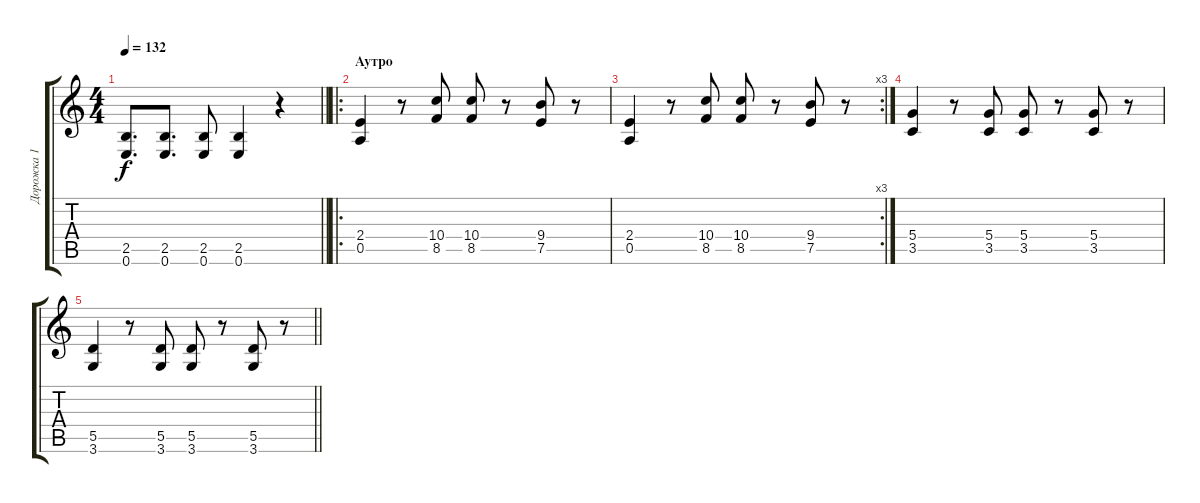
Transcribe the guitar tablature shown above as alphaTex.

\track ("Дорожка 1" "Дорожка 1") {instrument distortionguitar}
\staff {score tabs}
\tuning (E4 B3 G3 D3 A2 E2) {hide}
\ts (4 4)
\tempo 132
\clef g2
\barLineRight lightlight
\ks c
(2.5 0.6).8{d dy f} (2.5 0.6).8{d} (2.5 0.6).8 (2.5 0.6).4 r.4 |
\ro
\section ("" "Аутро")
(2.4 0.5).4 r.8 (10.4 8.5).8 (10.4 8.5).8 r.8 (9.4 7.5).8 r.8 |
\rc 3
(2.4 0.5).4 r.8 (10.4 8.5).8 (10.4 8.5).8 r.8 (9.4 7.5).8 r.8 |
(5.4 3.5).4 r.8 (5.4 3.5).8 (5.4 3.5).8 r.8 (5.4 3.5).8 r.8 |
\barLineRight lightlight
(5.5 3.6).4 r.8 (5.5 3.6).8 (5.5 3.6).8 r.8 (5.5 3.6).8 r.8
